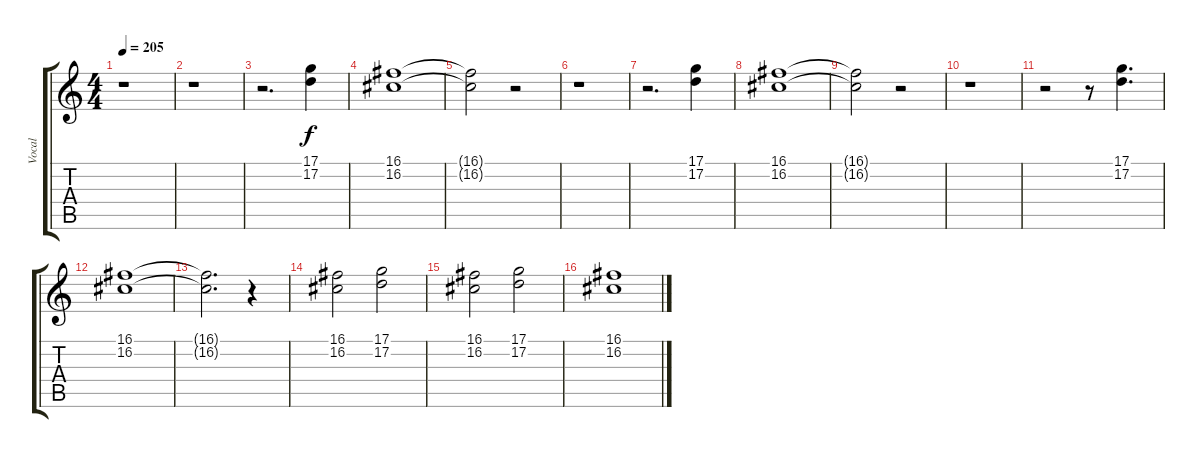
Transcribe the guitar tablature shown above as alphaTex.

\track ("Vocal" "Vocal") {instrument synthvoice}
\staff {score tabs}
\tuning (D4 A3 F3 C3 G2 D2) {hide}
\ts (4 4)
\tempo 205
\clef g2
\ks c
r.1{dy f} |
r.1 |
r.2{d} (17.1 17.2).4{volume 12} |
(16.1 16.2).1 |
(16.1{t} 16.2{t}).2 r.2 |
r.1 |
r.2{d} (17.1 17.2).4 |
(16.1 16.2).1 |
(16.1{t} 16.2{t}).2 r.2 |
r.1 |
r.2 r.8 (17.1 17.2).4{d} |
(16.1 16.2).1 |
(16.1{t} 16.2{t}).2{d} r.4 |
(16.1 16.2).2 (17.1 17.2).2 |
(16.1 16.2).2 (17.1 17.2).2 |
(16.1 16.2).1
